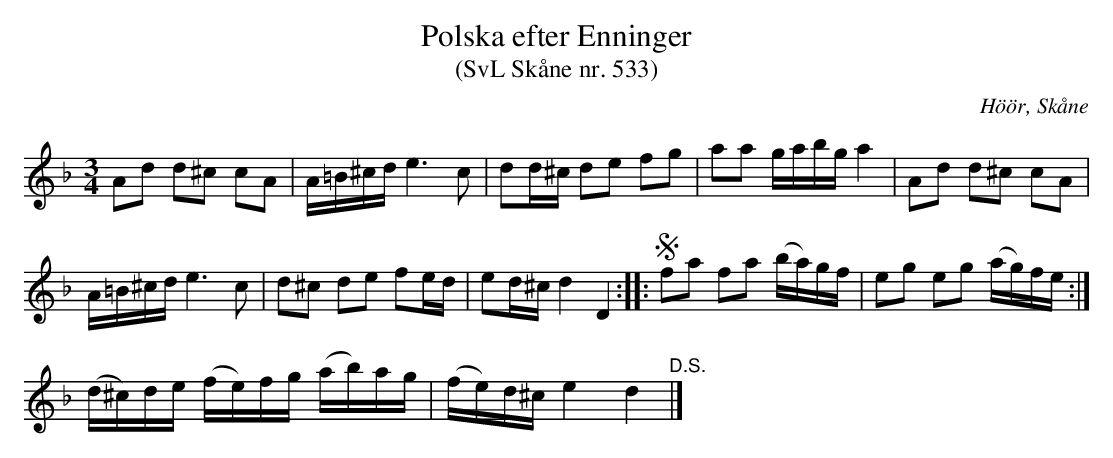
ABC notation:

X:1
T:Polska efter Enninger
T:(SvL Skåne nr. 533)
O:Höör, Skåne
M:3/4
L:1/16
K:Dm
A2d2 d2^c2 c2A2 | A=B^cd e6 c2 | d2d^c d2e2 f2g2 | a2a2 gabg a4 | A2d2 d2^c2 c2A2 |$
A=B^cd e6 c2 | d2^c2 d2e2 f2ed | e2d^c d4 D4 ::S f2a2 f2a2 (ba)gf |$ e2g2 e2g2 (ag)fe :|
(d^c)de (fe)fg (ab)ag | (fe)d^c e4 d4"^D.S." |]
